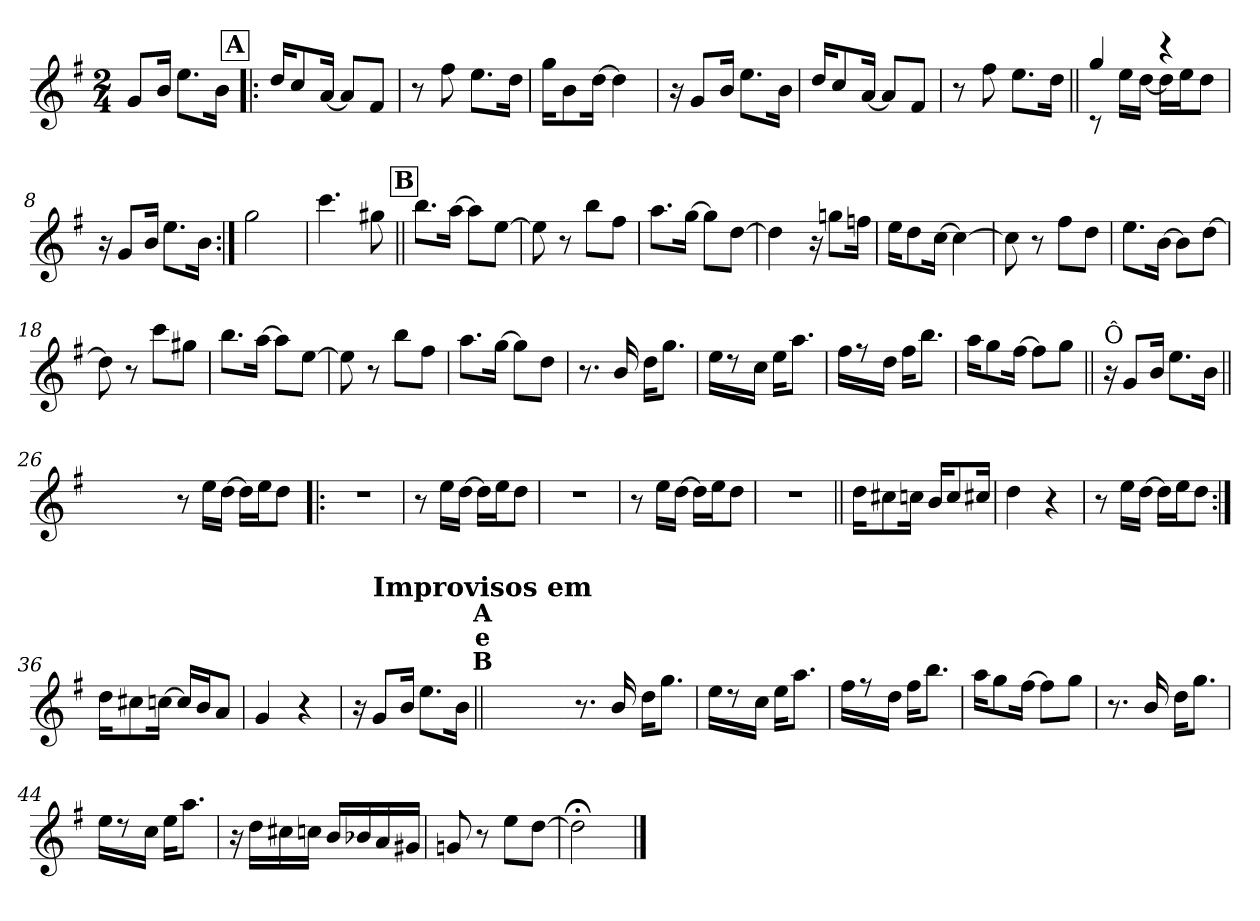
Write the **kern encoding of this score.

**kern
*part1
*staff1
*clefG2
*k[f#]
*G:
*M2/4
=
8g/L
16b/Jk
8.ee\L
16b\Jk
!!LO:REH:place=s1:a:B:fs=11.5:t=A
=1!|:
16dd/KL
8cc/
[16a/Jk
8a/L]
8f#/J
=2
8r
8ff#\
8.ee\L
16dd\Jk
=3
16gg\KL
8b\
[16dd\Jk
4dd\]
=4
16r
8g/L
16b/Jk
8.ee\L
16b\Jk
=5
16dd/KL
8cc/
[16a/Jk
8a/L]
8f#/J
!!LO:LB:g=z
=6
8r
8ff#\
8.ee\L
16dd\Jk
=7||
*^
4gg/	8rc
.	16ee\LL
.	[<16dd\JJ
4rccc	16dd\LL]
.	16ee\J
.	8dd\J
*v	*v
=8
16r
8g/L
16b/Jk
8.ee\L
16b\Jk
=9:|!
2gg\
=10
4.ccc\
8gg#X\
!!LO:LB:g=z
!!LO:REH:place=s1:a:B:fs=11.5:t=B
=11||
8.bb\L
[16aa\Jk
8aa\L]
[8ee\J
=12
8ee\]
8r
8bb\L
8ff#\J
=13
8.aa\L
[16gg\Jk
8gg\L]
[8dd\J
=14
4dd\]
16r
8ggn\L
16ffn\Jk
=15
16ee\KL
8dd\
[16cc\Jk
4cc\_
=16
8cc\]
8r
8ff#\L
8dd\J
!!LO:LB:g=z
=17
8.ee\L
[16b\Jk
8b\L]
[8dd\J
=18
8dd\]
8r
8ccc\L
8gg#X\J
=19
8.bb\L
[16aa\Jk
8aa\L]
[8ee\J
=20
8ee\]
8r
8bb\L
8ff#\J
=21
8.aa\L
[16gg\Jk
8gg\L]
8dd\J
=22
8.r
16b/
16dd\KL
8.gg\J
!!LO:LB:g=z
=23
16ee\KL
8r
16cc\Jk
16ee\KL
8.aa\J
=24
16ff#\KL
8r
16dd\Jk
16ff#\KL
8.bb\J
=25
16aa\KL
8gg\
[16ff#\Jk
8ff#\L]
8gg\J
=26||
!LO:TX:a:t=Ô
16r
8g/L
16b/Jk
8.ee\L
16b\Jk
=26X261||
2ryy
!!LO:LB:g=z
=27-
8r
16ee\LL
[16dd\JJ
16dd\LL]
16ee\J
8dd\J
=28!|:
2r
=29
8r
16ee\LL
[16dd\JJ
16dd\LL]
16ee\J
8dd\J
=30
2r
=31
8r
16ee\LL
[16dd\JJ
16dd\LL]
16ee\J
8dd\J
!!LO:LB:g=z
=32
2r
=33||
16dd\KL
8cc#X\
16ccn\Jk
16b/KL
8cc/
16cc#X/Jk
=34
4dd\
4r
=35
8r
16ee\LL
[16dd\JJ
16dd\LL]
16ee\J
8dd\J
!!LO:LB:g=z
=36:|!
16dd\KL
8cc#X\
[16ccn\Jk
16cc/LL]
16b/J
8a/J
=37
4g/
4r
=38
16r
8g/L
16b/Jk
8.ee\L
16b\Jk
!!LO:REH:place=s1:b:enc=none:fs=11.5:t=B
!!LO:REH:place=s1:b:enc=none:fs=9.8:t=e
!!LO:REH:place=s1:b:enc=none:fs=11.5:t=A
!!LO:REH:place=s1:b:B:enc=none:t=Improvisos em
=38X382||
2ryy
!!LO:LB:g=z
=39-
8.r
16b/
16dd\KL
8.gg\J
=40
16ee\KL
8r
16cc\Jk
16ee\KL
8.aa\J
=41
16ff#\KL
8r
16dd\Jk
16ff#\KL
8.bb\J
=42
16aa\KL
8gg\
[16ff#\Jk
8ff#\L]
8gg\J
!!LO:LB:g=z
=43
8.r
16b/
16dd\KL
8.gg\J
=44
16ee\KL
8r
16cc\Jk
16ee\KL
8.aa\J
=45
16r
16dd\LL
16cc#X\
16ccn\JJ
16b/LL
16b-X/
16a/
16g#X/JJ
=46
8gn/
8r
8ee\L
[8dd\J
=47
2dd;<\]
==
*-
